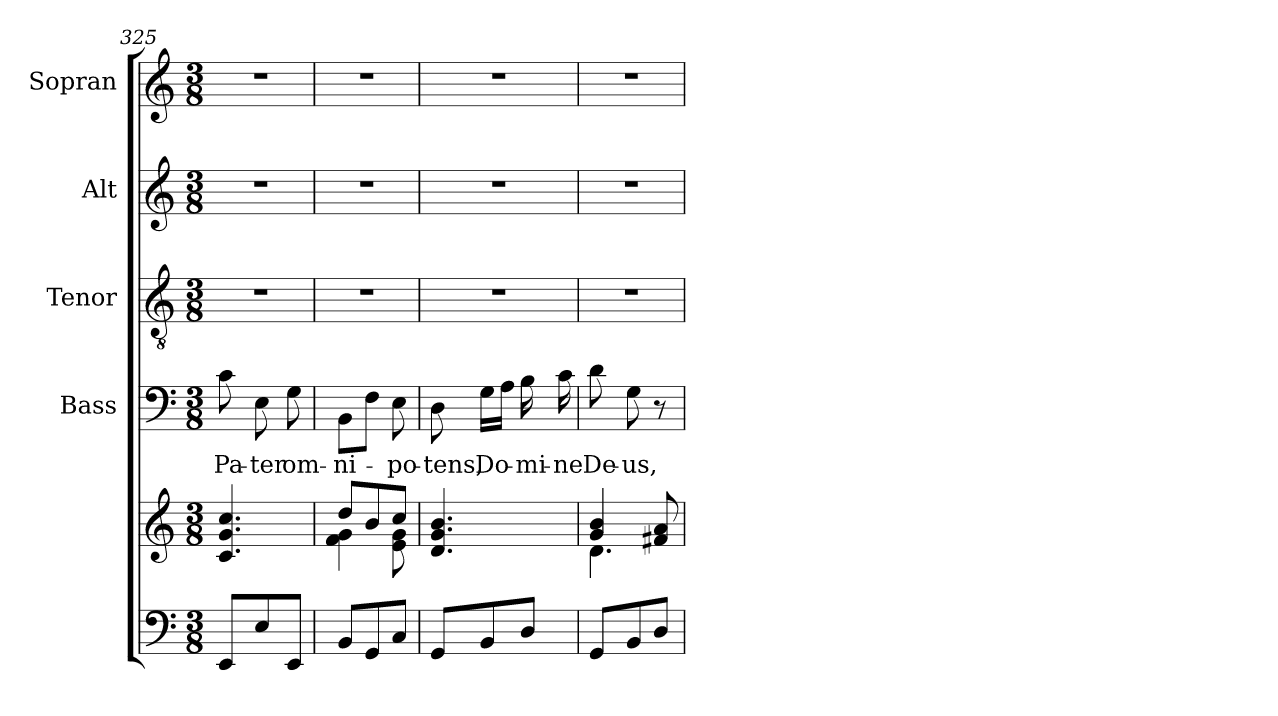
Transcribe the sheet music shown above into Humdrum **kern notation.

**kern	**kern	**kern	**text	**kern	**kern	**kern
*part5	*part5	*part4	*part4	*part3	*part2	*part1
*staff6	*staff5	*staff4	*staff4	*staff3	*staff2	*staff1
*	*	*I"Bass	*	*I"Tenor	*I"Alt	*I"Sopran
*	*	*I'B.	*	*I'T.	*I'A.	*I'S.
*clefF4	*clefG2	*clefF4	*	*clefGv2	*clefG2	*clefG2
*k[]	*k[]	*k[]	*	*k[]	*k[]	*k[]
*C:	*C:	*C:	*	*C:	*C:	*C:
*M3/8	*M3/8	*M3/8	*	*M3/8	*M3/8	*M3/8
=325	=325	=325	=325	=325	=325	=325
!	!	!	!LO:LY:b	!	!	!
8EE/L	4.c/ 4.g/ 4.cc/	8c\	Pa-	4.r	4.r	4.r
!	!	!	!LO:LY:b	!	!	!
8E/	.	8E\	-ter	.	.	.
!	!	!	!LO:LY:b	!	!	!
8EE/J	.	8G\	om-	.	.	.
=326	=326	=326	=326	=326	=326	=326
*	*^	*	*	*	*	*
!	!	!	!	!LO:LY:b	!	!	!
8BB/L	8dd/L	4f\ 4g\	8BB\L	-ni-	4.r	4.r	4.r
8GG/	8b/	.	8F\J	.	.	.	.
!	!	!	!	!LO:LY:b	!	!	!
8C/J	8cc/J	8e\ 8g\	8E\	-po-	.	.	.
=327	=327	=327	=327	=327	=327	=327	=327
!	!	!	!	!LO:LY:b	!	!	!
*	*v	*v	*	*	*	*	*
8GG/L	4.d/ 4.g/ 4.b/	8D\	-tens,	4.r	4.r	4.r
!	!	!	!LO:LY:b	!	!	!
8BB/	.	16G\LL	Do-	.	.	.
.	.	16A\JJ	.	.	.	.
!	!	!	!LO:LY:b	!	!	!
8D/J	.	16B\	-mi-	.	.	.
!	!	!	!LO:LY:b	!	!	!
.	.	16c\	-ne	.	.	.
!!LO:PB:g=z
=328	=328	=328	=328	=328	=328	=328
*	*^	*	*	*	*	*
!	!	!	!	!LO:LY:b	!	!	!
8GG/L	4g/ 4b/	4.d\	8d\	De-	4.r	4.r	4.r
!	!	!	!	!LO:LY:b	!	!	!
8BB/	.	.	8G\	-us,	.	.	.
8D/J	8f#X/ 8a/	.	8r	.	.	.	.
*	*v	*v	*	*	*	*	*
=	=	=	=	=	=	=
*-	*-	*-	*-	*-	*-	*-
